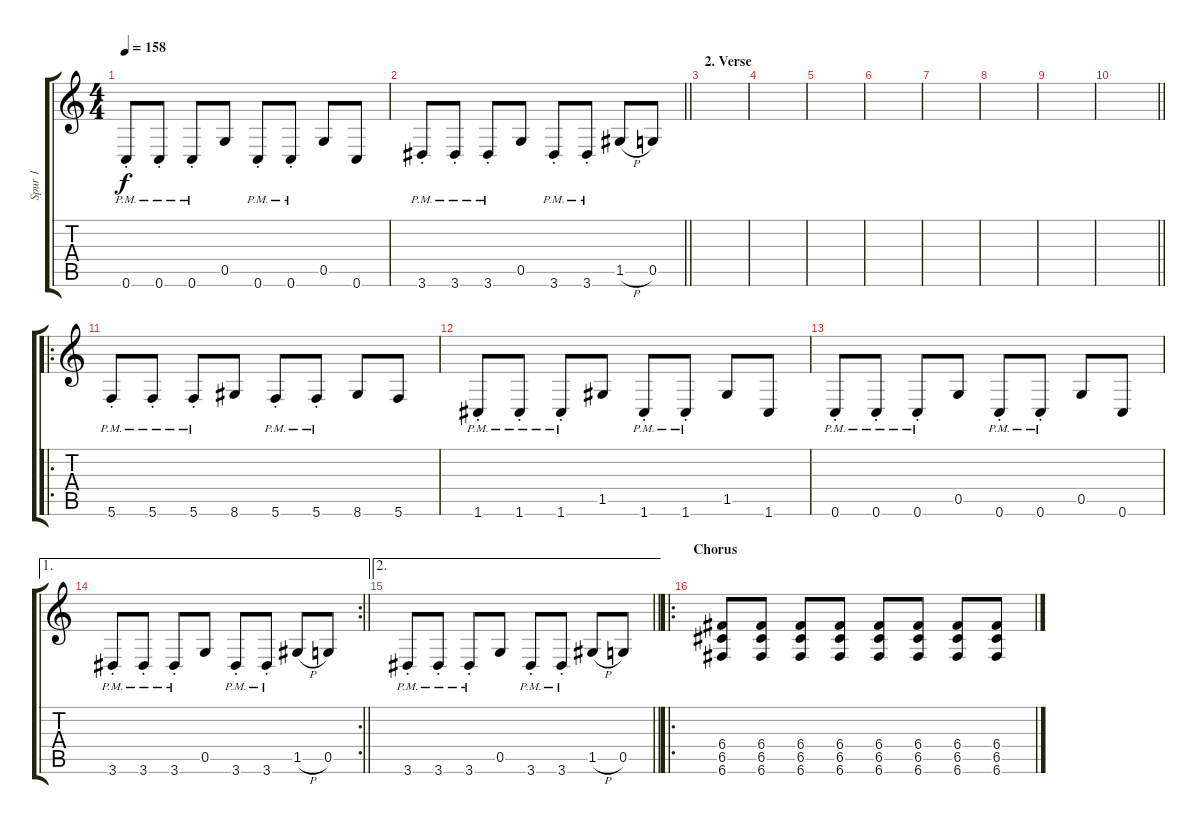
\track ("Spur 1" "Spur 1") {instrument overdrivenguitar}
\staff {score tabs}
\tuning (D4 A3 F3 C3 G2 C2) {hide}
\ts (4 4)
\tempo 158
\clef g2
\ks c
0.6{pm st}.8{dy f} 0.6{pm st}.8 0.6{pm st}.8 0.5.8 0.6{pm st}.8 0.6{pm st}.8 0.5.8 0.6.8 |
\barLineRight lightlight
3.6{pm st}.8 3.6{pm st}.8 3.6{pm st}.8 0.5.8 3.6{pm st}.8 3.6{pm st}.8 1.5{h}.8 0.5.8 |
\section ("" "2. Verse")
|
|
|
|
|
|
|
\barLineRight lightlight
|
\ro
5.6{pm st}.8 5.6{pm st}.8 5.6{pm st}.8 8.6.8 5.6{pm st}.8 5.6{pm st}.8 8.6.8 5.6.8 |
1.6{pm st}.8 1.6{pm st}.8 1.6{pm st}.8 1.5.8 1.6{pm st}.8 1.6{pm st}.8 1.5.8 1.6.8 |
0.6{pm st}.8 0.6{pm st}.8 0.6{pm st}.8 0.5.8 0.6{pm st}.8 0.6{pm st}.8 0.5.8 0.6.8 |
\ae 1
\rc 2
\barLineRight lightlight
3.6{pm st}.8 3.6{pm st}.8 3.6{pm st}.8 0.5.8 3.6{pm st}.8 3.6{pm st}.8 1.5{h}.8 0.5.8 |
\ae 2
\barLineRight lightlight
3.6{pm st}.8 3.6{pm st}.8 3.6{pm st}.8 0.5.8 3.6{pm st}.8 3.6{pm st}.8 1.5{h}.8 0.5.8 |
\ro
\section ("" "Chorus")
(6.4 6.5 6.6).8 (6.4 6.5 6.6).8 (6.4 6.5 6.6).8 (6.4 6.5 6.6).8 (6.4 6.5 6.6).8 (6.4 6.5 6.6).8 (6.4 6.5 6.6).8 (6.4 6.5 6.6).8
